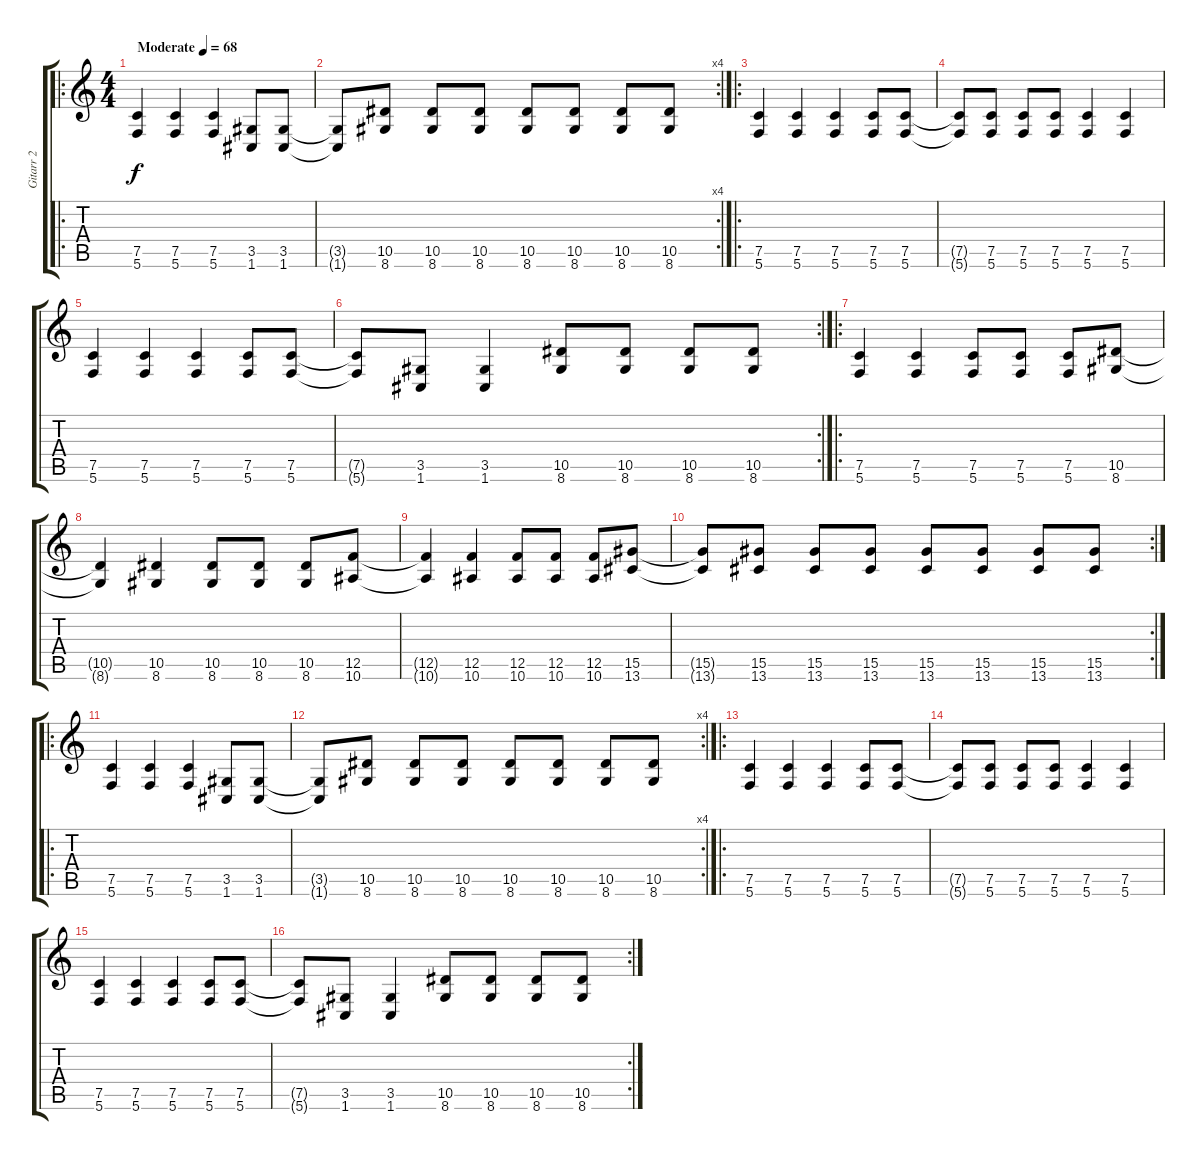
\track ("Gitarr 2" "Gitarr 2") {instrument distortionguitar}
\staff {score tabs}
\tuning (C4 G3 Eb3 Bb2 F2 C2) {hide}
\ro
\ts (4 4)
\tempo (68 "Moderate")
\clef g2
\ks c
(7.5 5.6).4{dy f instrument distortionguitar} (7.5 5.6).4 (7.5 5.6).4 (3.5 1.6).8 (3.5 1.6).8 |
\rc 4
(3.5{t} 1.6{t}).8 (10.5 8.6).8 (10.5 8.6).8 (10.5 8.6).8 (10.5 8.6).8 (10.5 8.6).8 (10.5 8.6).8 (10.5 8.6).8 |
\ro
(7.5 5.6).4 (7.5 5.6).4 (7.5 5.6).4 (7.5 5.6).8 (7.5 5.6).8 |
(7.5{t} 5.6{t}).8 (7.5 5.6).8 (7.5 5.6).8 (7.5 5.6).8 (7.5 5.6).4 (7.5 5.6).4 |
(7.5 5.6).4 (7.5 5.6).4 (7.5 5.6).4 (7.5 5.6).8 (7.5 5.6).8 |
\rc 2
(7.5{t} 5.6{t}).8 (3.5 1.6).8 (3.5 1.6).4 (10.5 8.6).8 (10.5 8.6).8 (10.5 8.6).8 (10.5 8.6).8 |
\ro
(7.5 5.6).4 (7.5 5.6).4 (7.5 5.6).8 (7.5 5.6).8 (7.5 5.6).8 (10.5 8.6).8 |
(10.5{t} 8.6{t}).4 (10.5 8.6).4 (10.5 8.6).8 (10.5 8.6).8 (10.5 8.6).8 (12.5 10.6).8 |
(12.5{t} 10.6{t}).4 (12.5 10.6).4 (12.5 10.6).8 (12.5 10.6).8 (12.5 10.6).8 (15.5 13.6).8 |
\rc 2
(15.5{t} 13.6{t}).8 (15.5 13.6).8 (15.5 13.6).8 (15.5 13.6).8 (15.5 13.6).8 (15.5 13.6).8 (15.5 13.6).8 (15.5 13.6).8 |
\ro
(7.5 5.6).4 (7.5 5.6).4 (7.5 5.6).4 (3.5 1.6).8 (3.5 1.6).8 |
\rc 4
(3.5{t} 1.6{t}).8 (10.5 8.6).8 (10.5 8.6).8 (10.5 8.6).8 (10.5 8.6).8 (10.5 8.6).8 (10.5 8.6).8 (10.5 8.6).8 |
\ro
(7.5 5.6).4 (7.5 5.6).4 (7.5 5.6).4 (7.5 5.6).8 (7.5 5.6).8 |
(7.5{t} 5.6{t}).8 (7.5 5.6).8 (7.5 5.6).8 (7.5 5.6).8 (7.5 5.6).4 (7.5 5.6).4 |
(7.5 5.6).4 (7.5 5.6).4 (7.5 5.6).4 (7.5 5.6).8 (7.5 5.6).8 |
\rc 2
(7.5{t} 5.6{t}).8 (3.5 1.6).8 (3.5 1.6).4 (10.5 8.6).8 (10.5 8.6).8 (10.5 8.6).8 (10.5 8.6).8
